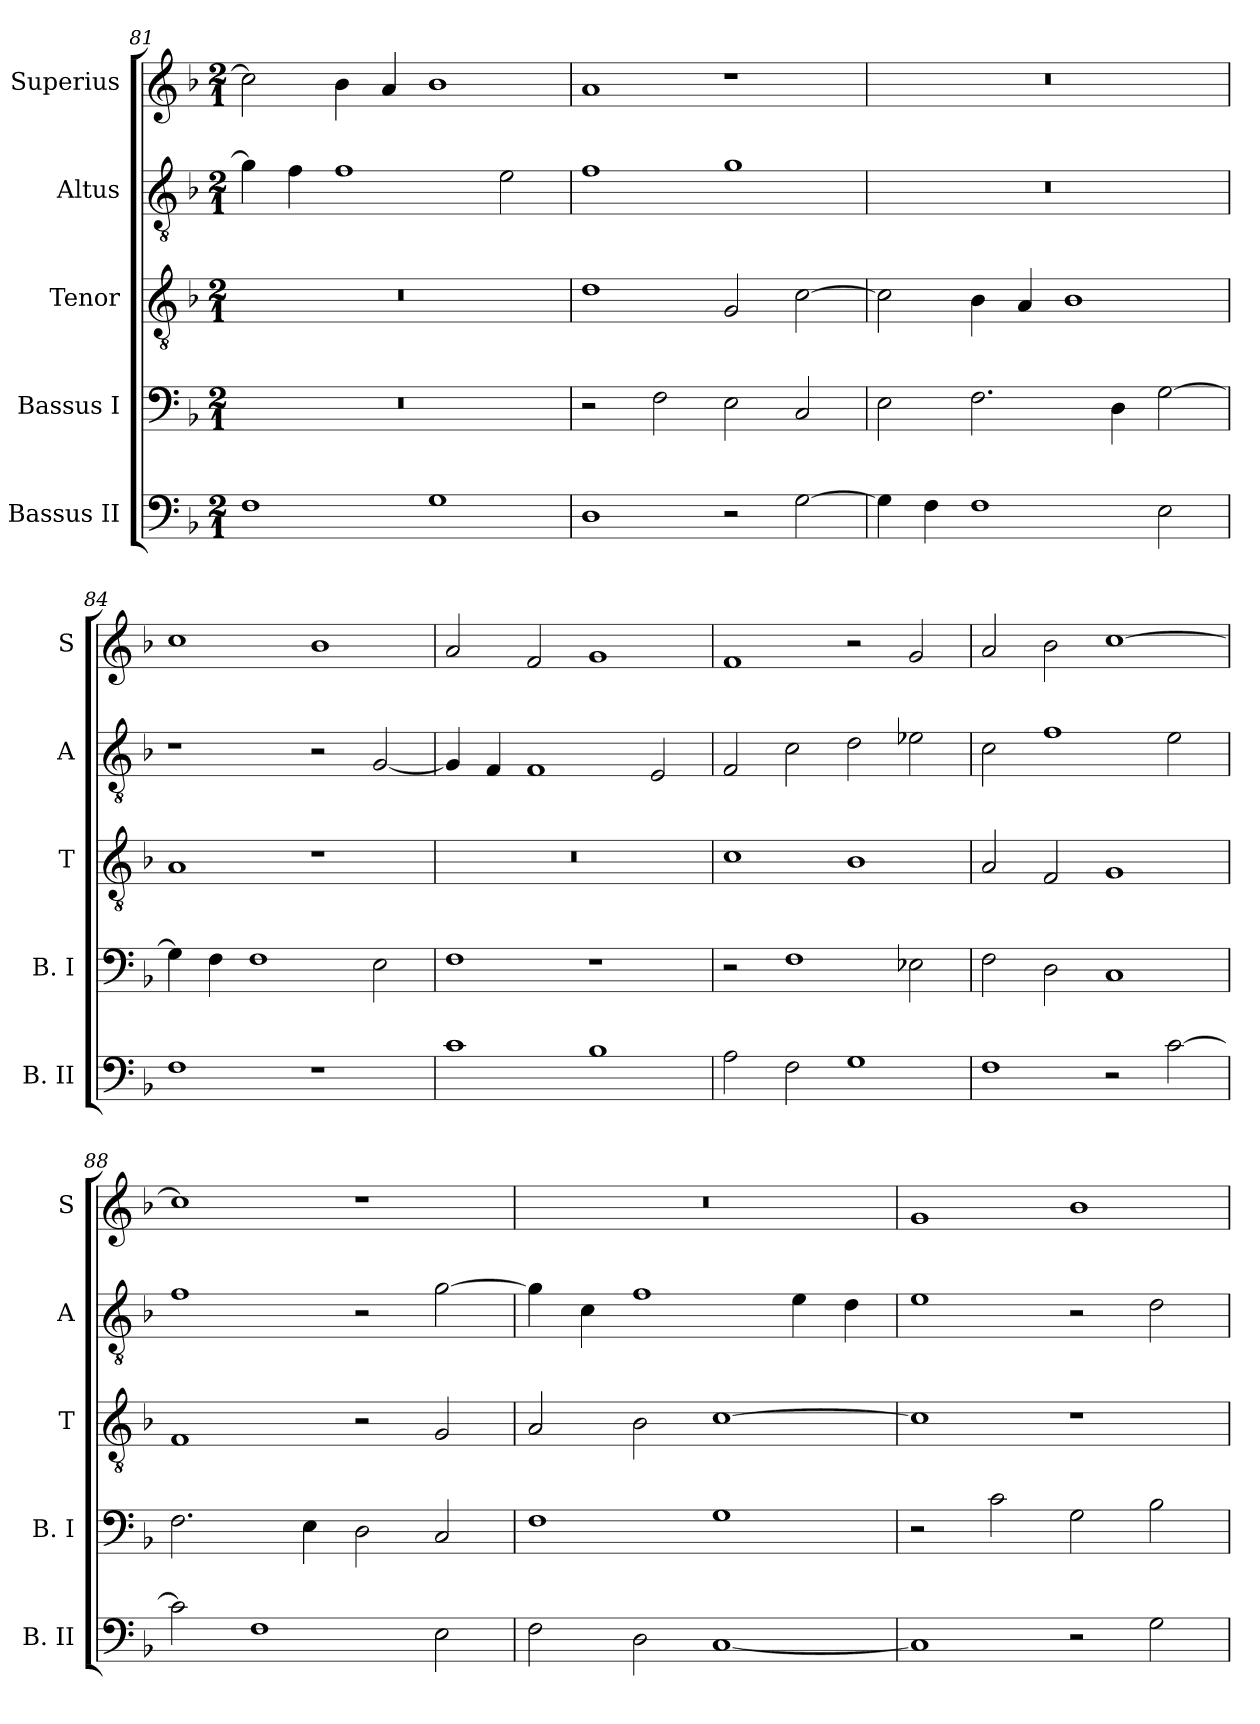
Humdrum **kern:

**kern	**kern	**kern	**kern	**kern
*part5	*part4	*part3	*part2	*part1
*staff5	*staff4	*staff3	*staff2	*staff1
*I"Bassus II	*I"Bassus I	*I"Tenor	*I"Altus	*I"Superius
*I'B. II	*I'B. I	*I'T	*I'A	*I'S
*clefF4	*clefF4	*clefGv2	*clefGv2	*clefG2
*k[b-]	*k[b-]	*k[b-]	*k[b-]	*k[b-]
*F:	*F:	*F:	*F:	*F:
*M2/1	*M2/1	*M2/1	*M2/1	*M2/1
=81	=81	=81	=81	=81
1F	0r	0r	4g]	2cc]
.	.	.	4f	.
.	.	.	1f	4b-
.	.	.	.	4a
1G	.	.	.	1b-
.	.	.	2e	.
=82	=82	=82	=82	=82
1D	2r	1d	1f	1a
.	2F	.	.	.
2r	2E	2G	1g	1r
[2G	2C	[2c	.	.
=83	=83	=83	=83	=83
4G]	2E	2c]	0r	0r
4F	.	.	.	.
1F	2.F	4B-	.	.
.	.	4A	.	.
.	.	1B-	.	.
.	4D	.	.	.
2E	[2G	.	.	.
=84	=84	=84	=84	=84
1F	4G]	1A	1r	1cc
.	4F	.	.	.
.	1F	.	.	.
1r	.	1r	2r	1b-
.	2E	.	[2G	.
=85	=85	=85	=85	=85
1c	1F	0r	4G]	2a
.	.	.	4F	.
.	.	.	1F	2f
1B-	1r	.	.	1g
.	.	.	2E	.
=86	=86	=86	=86	=86
2A	2r	1c	2F	1f
2F	1F	.	2c	.
1G	.	1B-	2d	2r
.	2E-X	.	2e-X	2g
=87	=87	=87	=87	=87
1F	2F	2A	2c	2a
.	2D	2F	1f	2b-
2r	1C	1G	.	[1cc
[2c	.	.	2e	.
=88	=88	=88	=88	=88
2c]	2.F	1F	1f	1cc]
1F	.	.	.	.
.	4E	.	.	.
.	2D	2r	2r	1r
2E	2C	2G	[2g	.
=89	=89	=89	=89	=89
2F	1F	2A	4g]	0r
.	.	.	4c	.
2D	.	2B-	1f	.
[1C	1G	[1c	.	.
.	.	.	4e	.
.	.	.	4d	.
=90	=90	=90	=90	=90
1C]	2r	1c]	1e	1g
.	2c	.	.	.
2r	2G	1r	2r	1b-
2G	2B-	.	2d	.
=	=	=	=	=
*-	*-	*-	*-	*-
